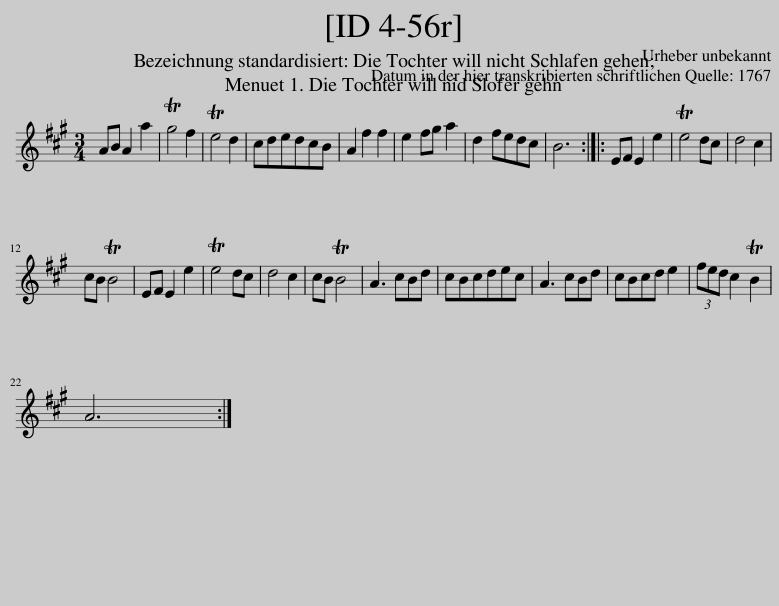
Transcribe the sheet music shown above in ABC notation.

X:1
L:1/8
M:3/4
I:linebreak $
K:A
V:1 treble
V:1
 AB A2 a2 | Tg4 f2 | Te4 d2 | cdedcB | A2 f2 f2 | %5
 e2 fg a2 | d2 fedc | B6 :: EF E2 e2 | Te4 dc | %10
 d4 c2 |$ cB TB4 | EF E2 e2 | Te4 dc | d4 c2 | %15
 cB TB4 | A3 cBd | cBcdec | A3 cBd | cBcd e2 | %20
 (3fed c2 TB2 |$ A6 :| %22
